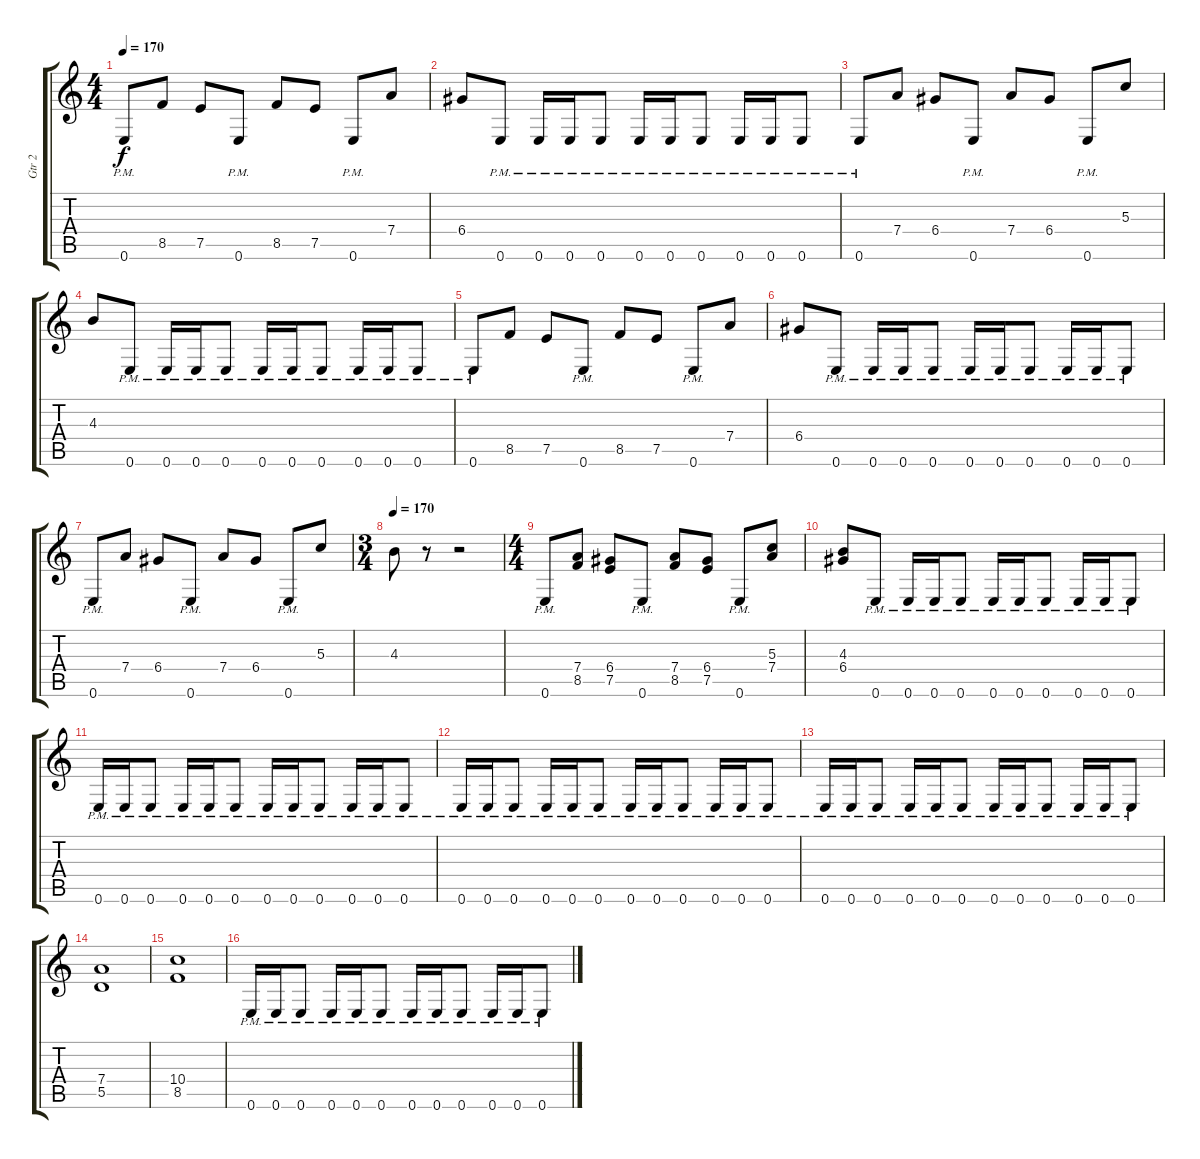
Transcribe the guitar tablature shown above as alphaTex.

\track ("Gtr 2" "Gtr 2") {instrument overdrivenguitar}
\staff {score tabs}
\tuning (E4 B3 G3 D3 A2 E2) {hide}
\ts (4 4)
\tempo 170
\clef g2
\ks c
0.6{pm}.8{dy f} 8.5.8 7.5.8 0.6{pm}.8 8.5.8 7.5.8 0.6{pm}.8 7.4.8 |
6.4.8 0.6{pm}.8 0.6{pm}.16 0.6{pm}.16 0.6{pm}.8 0.6{pm}.16 0.6{pm}.16 0.6{pm}.8 0.6{pm}.16 0.6{pm}.16 0.6{pm}.8 |
0.6{pm}.8 7.4.8 6.4.8 0.6{pm}.8 7.4.8 6.4.8 0.6{pm}.8 5.3.8 |
4.3.8 0.6{pm}.8 0.6{pm}.16 0.6{pm}.16 0.6{pm}.8 0.6{pm}.16 0.6{pm}.16 0.6{pm}.8 0.6{pm}.16 0.6{pm}.16 0.6{pm}.8 |
0.6{pm}.8 8.5.8 7.5.8 0.6{pm}.8 8.5.8 7.5.8 0.6{pm}.8 7.4.8 |
6.4.8 0.6{pm}.8 0.6{pm}.16 0.6{pm}.16 0.6{pm}.8 0.6{pm}.16 0.6{pm}.16 0.6{pm}.8 0.6{pm}.16 0.6{pm}.16 0.6{pm}.8 |
0.6{pm}.8 7.4.8 6.4.8 0.6{pm}.8 7.4.8 6.4.8 0.6{pm}.8 5.3.8 |
\ts (3 4)
\tempo 170
4.3.8 r.8 r.2 |
\ts (4 4)
0.6{pm}.8 (7.4 8.5).8 (6.4 7.5).8 0.6{pm}.8 (7.4 8.5).8 (6.4 7.5).8 0.6{pm}.8 (5.3 7.4).8 |
(4.3 6.4).8 0.6{pm}.8 0.6{pm}.16 0.6{pm}.16 0.6{pm}.8 0.6{pm}.16 0.6{pm}.16 0.6{pm}.8 0.6{pm}.16 0.6{pm}.16 0.6{pm}.8 |
0.6{pm}.16 0.6{pm}.16 0.6{pm}.8 0.6{pm}.16 0.6{pm}.16 0.6{pm}.8 0.6{pm}.16 0.6{pm}.16 0.6{pm}.8 0.6{pm}.16 0.6{pm}.16 0.6{pm}.8 |
0.6{pm}.16 0.6{pm}.16 0.6{pm}.8 0.6{pm}.16 0.6{pm}.16 0.6{pm}.8 0.6{pm}.16 0.6{pm}.16 0.6{pm}.8 0.6{pm}.16 0.6{pm}.16 0.6{pm}.8 |
0.6{pm}.16 0.6{pm}.16 0.6{pm}.8 0.6{pm}.16 0.6{pm}.16 0.6{pm}.8 0.6{pm}.16 0.6{pm}.16 0.6{pm}.8 0.6{pm}.16 0.6{pm}.16 0.6{pm}.8 |
(7.4 5.5).1 |
(10.4 8.5).1 |
0.6{pm}.16 0.6{pm}.16 0.6{pm}.8 0.6{pm}.16 0.6{pm}.16 0.6{pm}.8 0.6{pm}.16 0.6{pm}.16 0.6{pm}.8 0.6{pm}.16 0.6{pm}.16 0.6{pm}.8
